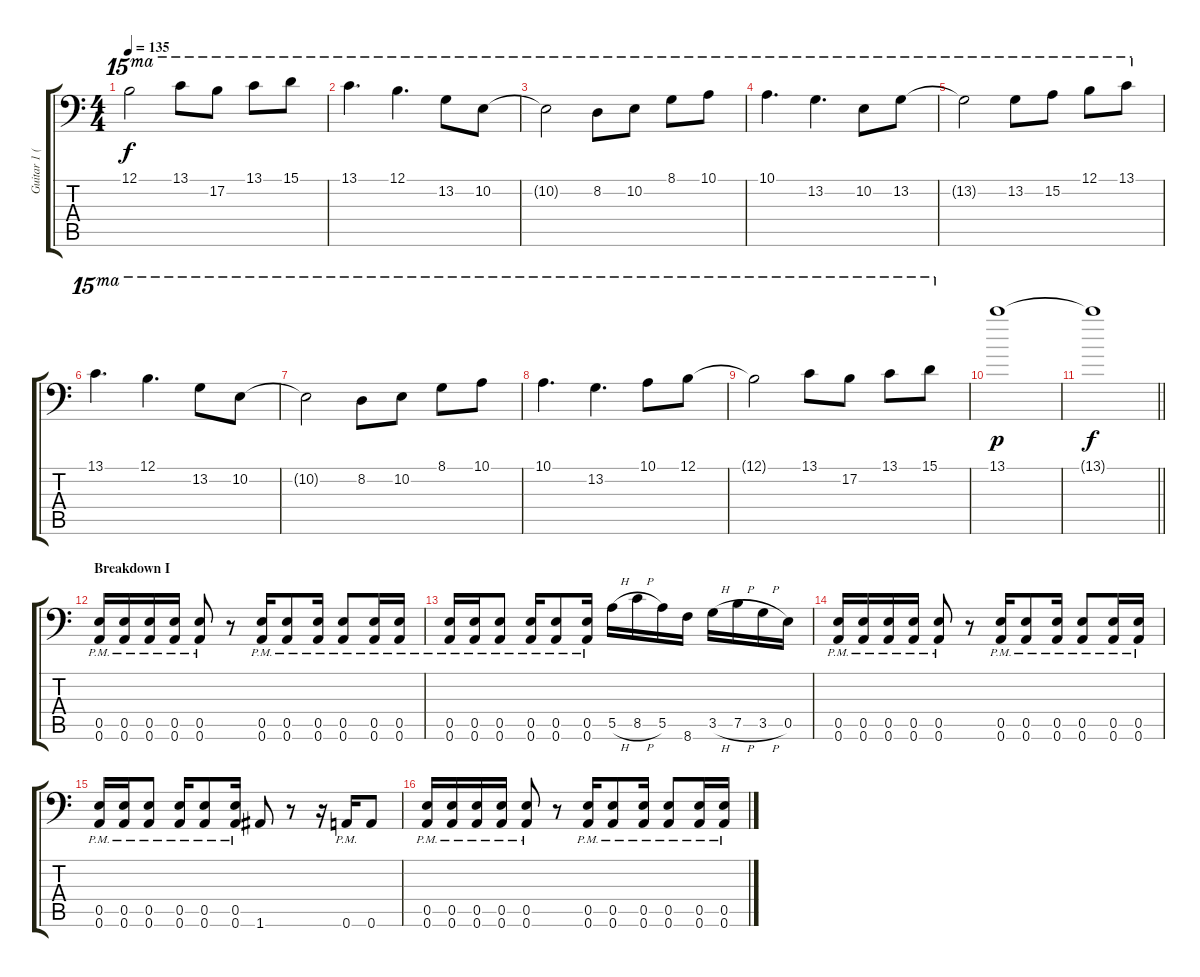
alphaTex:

\track ("Guitar 1 (Eavan Dall)" "Guitar 1 (") {instrument distortionguitar}
\staff {score tabs}
\tuning (B3 Gb3 D3 A2 E2 A1) {hide}
\ts (4 4)
\tempo 135
\clef f4
\ks c
12.1{t}.2{ot 15ma dy f} 13.1.8{ot 15ma} 17.2.8{ot 15ma} 13.1.8{ot 15ma} 15.1.8{ot 15ma} |
13.1.4{d ot 15ma} 12.1.4{d ot 15ma} 13.2.8{ot 15ma} 10.2.8{ot 15ma} |
10.2{t}.2{ot 15ma} 8.2.8{ot 15ma} 10.2.8{ot 15ma} 8.1.8{ot 15ma} 10.1.8{ot 15ma} |
10.1.4{d ot 15ma} 13.2.4{d ot 15ma} 10.2.8{ot 15ma} 13.2.8{ot 15ma} |
13.2{t}.2{ot 15ma} 13.2.8{ot 15ma} 15.2.8{ot 15ma} 12.1.8{ot 15ma} 13.1.8{ot 15ma} |
13.1.4{d ot 15ma} 12.1.4{d ot 15ma} 13.2.8{ot 15ma} 10.2.8{ot 15ma} |
10.2{t}.2{ot 15ma} 8.2.8{ot 15ma} 10.2.8{ot 15ma} 8.1.8{ot 15ma} 10.1.8{ot 15ma} |
10.1.4{d ot 15ma} 13.2.4{d ot 15ma} 10.1.8{ot 15ma} 12.1.8{ot 15ma} |
12.1{t}.2{ot 15ma} 13.1.8{ot 15ma} 17.2.8{ot 15ma} 13.1.8{ot 15ma} 15.1.8{ot 15ma} |
13.1.1{dy p} |
\barLineRight lightlight
13.1{t}.1{dy f} |
\section ("" "Breakdown I")
(0.5{pm} 0.6{pm}).16 (0.5{pm} 0.6{pm}).16 (0.5{pm} 0.6{pm}).16 (0.5{pm} 0.6{pm}).16 (0.5{pm} 0.6{pm}).8 r.8 (0.5{pm} 0.6{pm}).16 (0.5{pm} 0.6{pm}).8 (0.5{pm} 0.6{pm}).16 (0.5{pm} 0.6{pm}).8 (0.5{pm} 0.6{pm}).16 (0.5{pm} 0.6{pm}).16 |
(0.5{pm} 0.6{pm}).16 (0.5{pm} 0.6{pm}).16 (0.5{pm} 0.6{pm}).8 (0.5{pm} 0.6{pm}).16 (0.5{pm} 0.6{pm}).8 (0.5{pm} 0.6{pm}).16 5.5{h}.16 8.5{h}.16 5.5.16 8.6.16 3.5{h}.16 7.5{h}.16 3.5{h}.16 0.5.16 |
(0.5{pm} 0.6{pm}).16 (0.5{pm} 0.6{pm}).16 (0.5{pm} 0.6{pm}).16 (0.5{pm} 0.6{pm}).16 (0.5{pm} 0.6{pm}).8 r.8 (0.5{pm} 0.6{pm}).16 (0.5{pm} 0.6{pm}).8 (0.5{pm} 0.6{pm}).16 (0.5{pm} 0.6{pm}).8 (0.5{pm} 0.6{pm}).16 (0.5{pm} 0.6{pm}).16 |
(0.5{pm} 0.6{pm}).16 (0.5{pm} 0.6{pm}).16 (0.5{pm} 0.6{pm}).8 (0.5{pm} 0.6{pm}).16 (0.5{pm} 0.6{pm}).8 (0.5{pm} 0.6{pm}).16 1.6.8 r.8 r.16 0.6{pm}.16 0.6.8 |
(0.5{pm} 0.6{pm}).16 (0.5{pm} 0.6{pm}).16 (0.5{pm} 0.6{pm}).16 (0.5{pm} 0.6{pm}).16 (0.5{pm} 0.6{pm}).8 r.8 (0.5{pm} 0.6{pm}).16 (0.5{pm} 0.6{pm}).8 (0.5{pm} 0.6{pm}).16 (0.5{pm} 0.6{pm}).8 (0.5{pm} 0.6{pm}).16 (0.5{pm} 0.6{pm}).16
